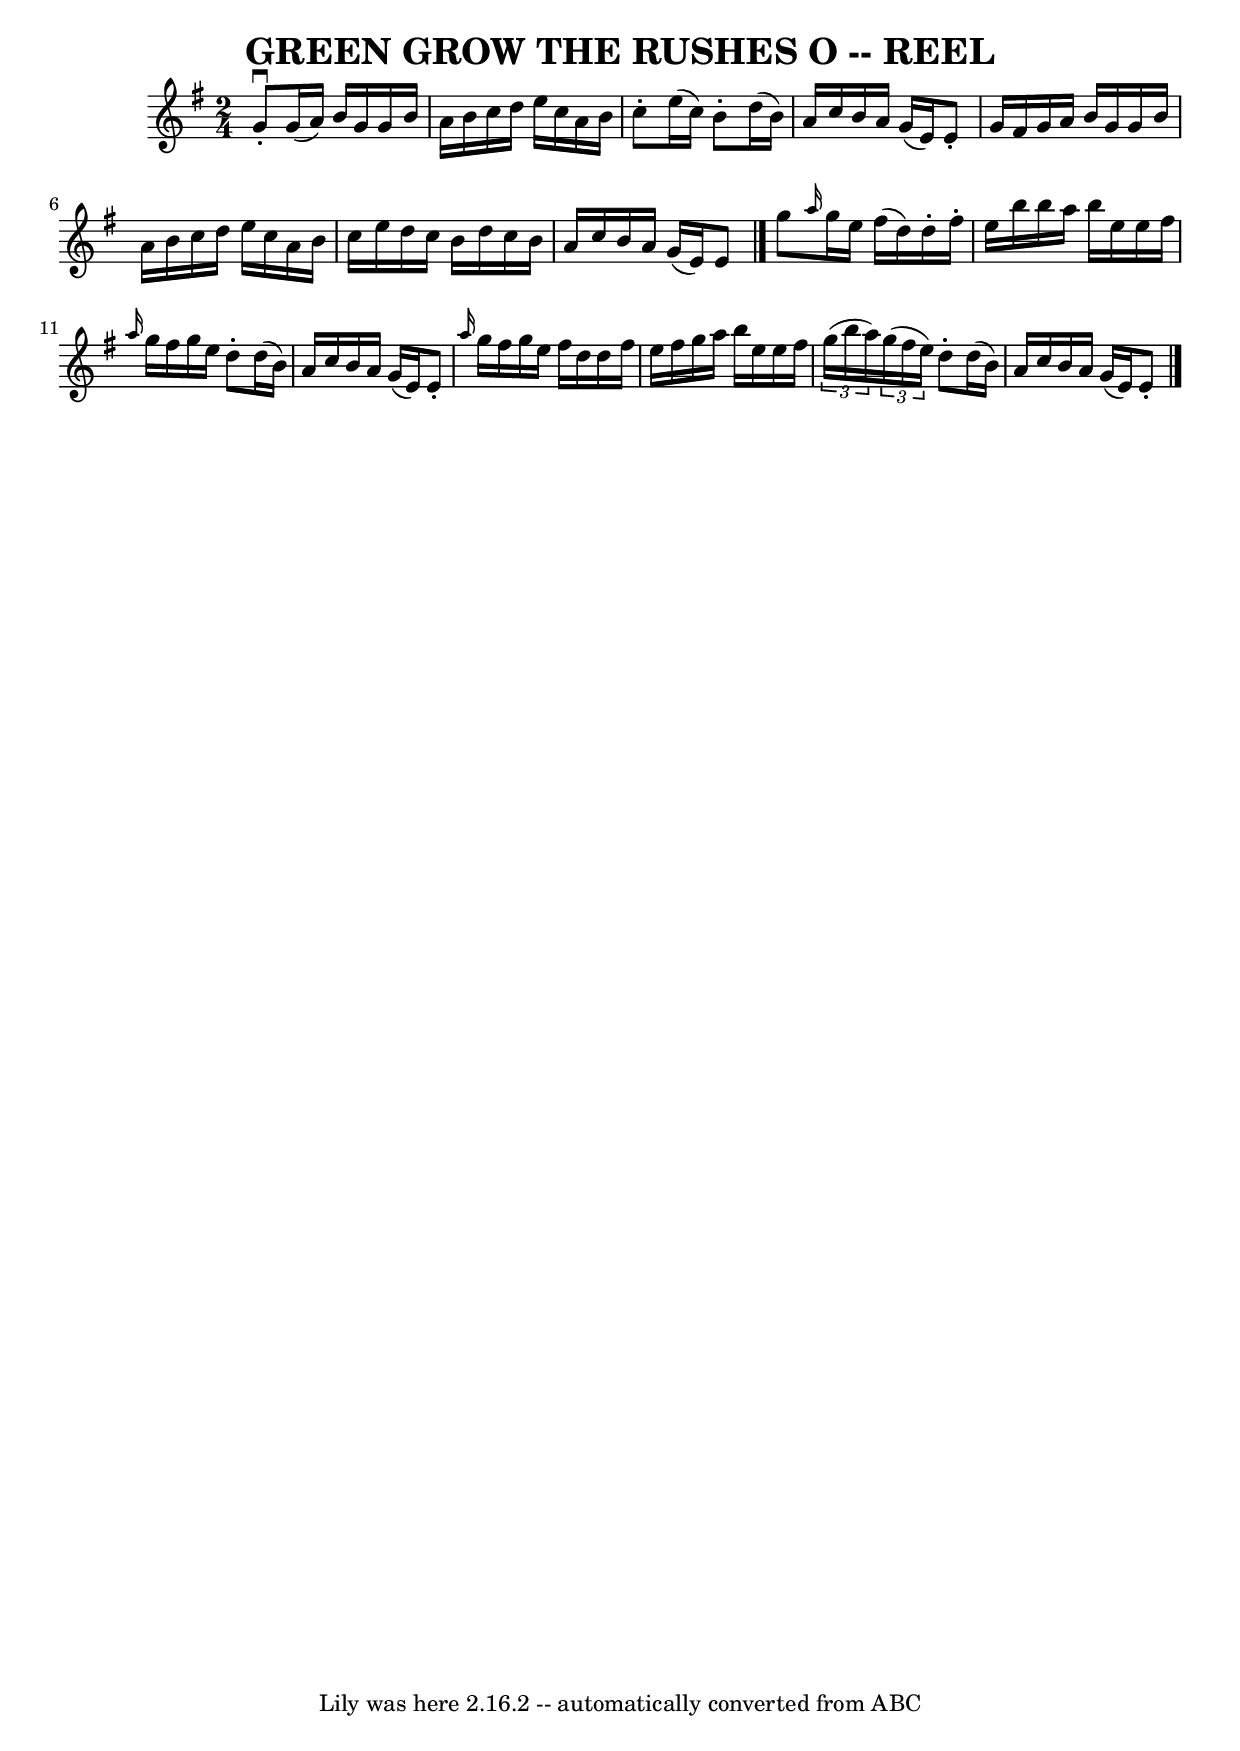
\version "2.7.40"
\include "Mammoth.ily"
\header {
	%% book = "Ryan's Mammoth Collection of Fiddle Tunes"
	crossRefNumber = "1"
	footnotes = ""
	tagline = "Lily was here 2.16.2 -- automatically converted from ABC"
	title = "GREEN GROW THE RUSHES O -- REEL"
}
voicedefault =  {


\time 2/4 % %slurgraces 1
 
\key g \major g'8^\downbow-. g'16 (a'16) b'16 g'16 g'16    
b'16    |
 a'16 b'16 c''16 d''16 e''16 c''16 a'16    
b'16    |
 c''8 -. e''16 (c''16) b'8 -. d''16 (b'16)  
 |
 a'16 c''16 b'16 a'16 g'16 (e'16) e'8 -.   
|
 g'16 fis'16 g'16 a'16 b'16 g'16 g'16 b'16    
|
 a'16 b'16 c''16 d''16 e''16 c''16 a'16 b'16    
|
 c''16 e''16 d''16 c''16 b'16 d''16 c''16 b'16   
 |
 a'16 c''16 b'16 a'16 g'16 (e'16) e'8    
\bar "|." g''8  \grace { a''16  } g''16 e''16 fis''16 (d''16  
-) d''16 -. fis''16 -.   |
 e''16 b''16 b''16 a''16    
b''16 e''16 e''16 fis''16    |
 \grace { a''16  } g''16    
fis''16 g''16 e''16 d''8 -. d''16 (b'16)   |
 a'16    
c''16 b'16 a'16 g'16 (e'16) e'8 -.   |
     \grace {    
a''16  } g''16 fis''16 g''16 e''16 fis''16 d''16 d''16    
fis''16    |
 e''16 fis''16 g''16 a''16 b''16 e''16    
e''16 fis''16    |
   \times 2/3 { g''16 (b''16 a''16) }   
\times 2/3 { g''16 (fis''16 e''16) } d''8 -. d''16 (b'16)  
 |
 a'16 c''16 b'16 a'16 g'16 (e'16) e'8 -.   
\bar "|."   
}

\score{
    <<

	\context Staff="default"
	{
	    \voicedefault 
	}

    >>
	\layout {
	}
	\midi {}
}
